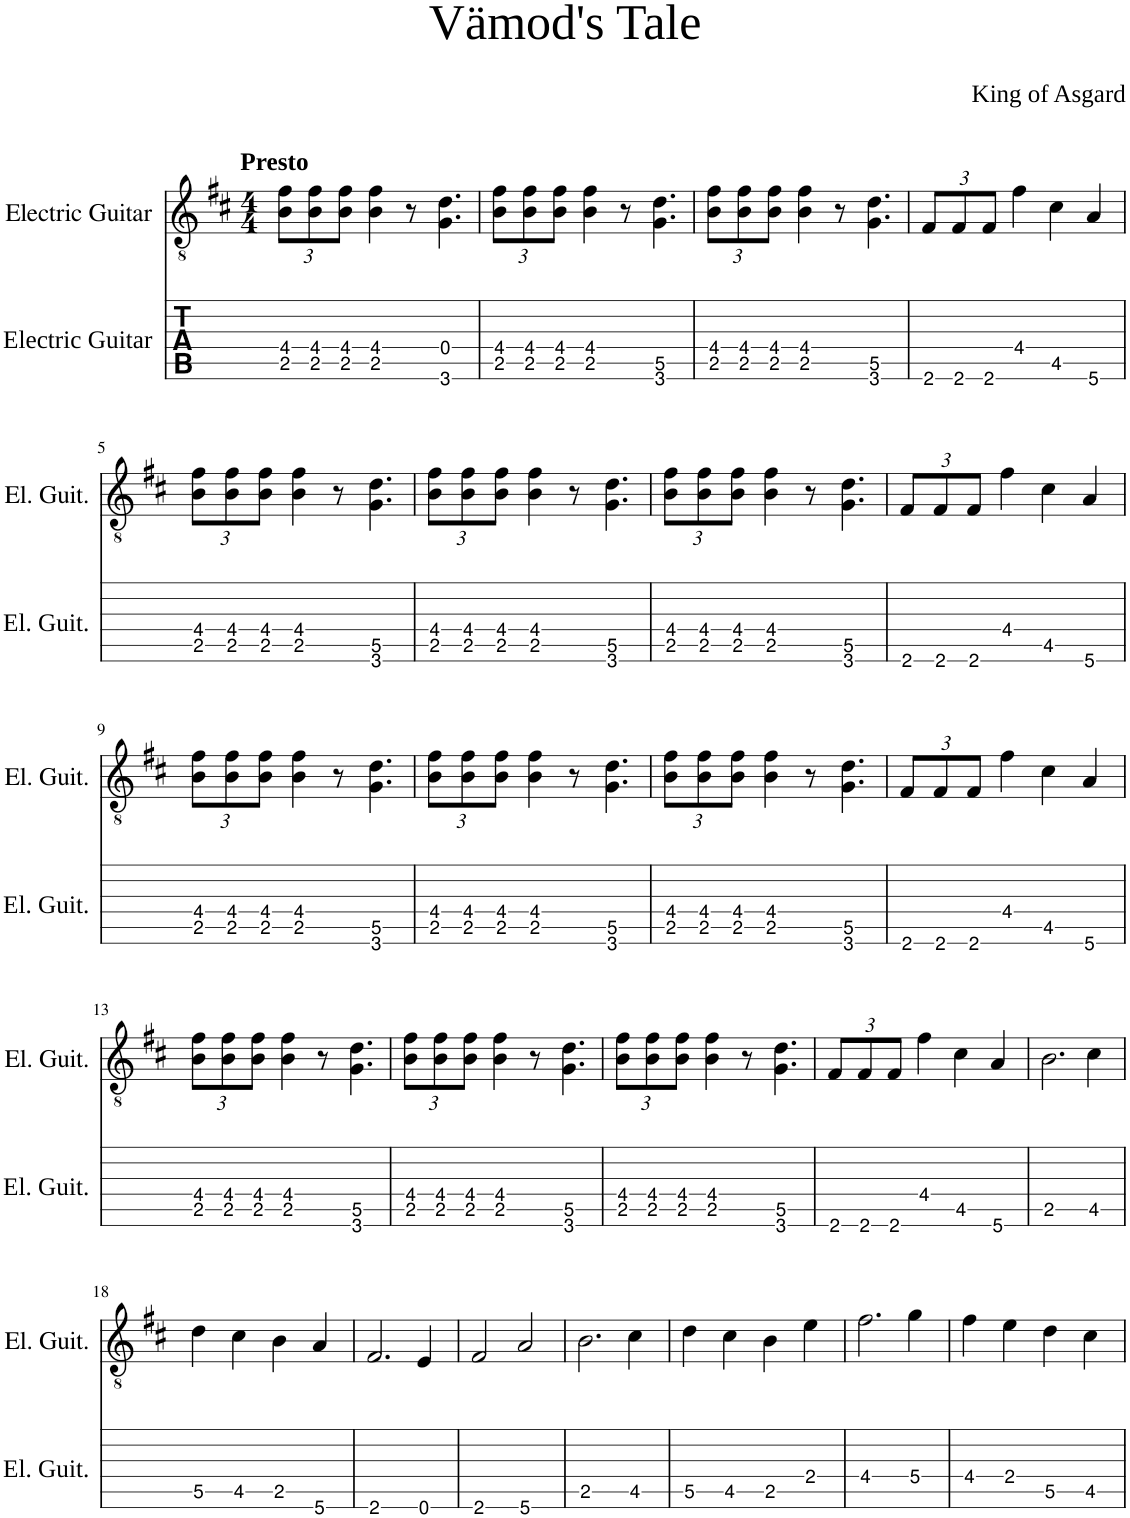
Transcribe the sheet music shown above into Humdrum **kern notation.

**kern	**kern
*part2	*part1
*staff2	*staff1
*I"Electric Guitar	*I"Electric Guitar
*I'El. Guit.	*I'El. Guit.
*stria6	*
*	*clefGv2
*k[f#c#]	*k[f#c#]
*M4/4	*M4/4
*Xbrackettup	*Xbrackettup
=1	=1
!	!LO:TX:a:B:t=Presto
12BB\ 12F#\L	12B\ 12f#\L
12BB\ 12F#\	12B\ 12f#\
12BB\ 12F#\J	12B\ 12f#\J
4BB 4F#	4B\ 4f#\
8r	8r
4.GG 4.D	4.G\ 4.d\
=2	=2
12BB\ 12F#\L	12B\ 12f#\L
12BB\ 12F#\	12B\ 12f#\
12BB\ 12F#\J	12B\ 12f#\J
4BB 4F#	4B\ 4f#\
8r	8r
4.GG 4.D	4.G\ 4.d\
=3	=3
12BB\ 12F#\L	12B\ 12f#\L
12BB\ 12F#\	12B\ 12f#\
12BB\ 12F#\J	12B\ 12f#\J
4BB 4F#	4B\ 4f#\
8r	8r
4.GG 4.D	4.G\ 4.d\
=4	=4
12FF#L	12F#/L
12FF#	12F#/
12FF#J	12F#/J
4F#	4f#\
4C#	4c#\
4AA	4A/
!!LO:LB:g=z
=5	=5
12BB\ 12F#\L	12B\ 12f#\L
12BB\ 12F#\	12B\ 12f#\
12BB\ 12F#\J	12B\ 12f#\J
4BB 4F#	4B\ 4f#\
8r	8r
4.GG 4.D	4.G\ 4.d\
=6	=6
12BB\ 12F#\L	12B\ 12f#\L
12BB\ 12F#\	12B\ 12f#\
12BB\ 12F#\J	12B\ 12f#\J
4BB 4F#	4B\ 4f#\
8r	8r
4.GG 4.D	4.G\ 4.d\
=7	=7
12BB\ 12F#\L	12B\ 12f#\L
12BB\ 12F#\	12B\ 12f#\
12BB\ 12F#\J	12B\ 12f#\J
4BB 4F#	4B\ 4f#\
8r	8r
4.GG 4.D	4.G\ 4.d\
=8	=8
12FF#L	12F#/L
12FF#	12F#/
12FF#J	12F#/J
4F#	4f#\
4C#	4c#\
4AA	4A/
!!LO:LB:g=z
=9	=9
12BB\ 12F#\L	12B\ 12f#\L
12BB\ 12F#\	12B\ 12f#\
12BB\ 12F#\J	12B\ 12f#\J
4BB 4F#	4B\ 4f#\
8r	8r
4.GG 4.D	4.G\ 4.d\
=10	=10
12BB\ 12F#\L	12B\ 12f#\L
12BB\ 12F#\	12B\ 12f#\
12BB\ 12F#\J	12B\ 12f#\J
4BB 4F#	4B\ 4f#\
8r	8r
4.GG 4.D	4.G\ 4.d\
=11	=11
12BB\ 12F#\L	12B\ 12f#\L
12BB\ 12F#\	12B\ 12f#\
12BB\ 12F#\J	12B\ 12f#\J
4BB 4F#	4B\ 4f#\
8r	8r
4.GG 4.D	4.G\ 4.d\
=12	=12
12FF#L	12F#/L
12FF#	12F#/
12FF#J	12F#/J
4F#	4f#\
4C#	4c#\
4AA	4A/
!!LO:LB:g=z
=13	=13
12BB\ 12F#\L	12B\ 12f#\L
12BB\ 12F#\	12B\ 12f#\
12BB\ 12F#\J	12B\ 12f#\J
4BB 4F#	4B\ 4f#\
8r	8r
4.GG 4.D	4.G\ 4.d\
=14	=14
12BB\ 12F#\L	12B\ 12f#\L
12BB\ 12F#\	12B\ 12f#\
12BB\ 12F#\J	12B\ 12f#\J
4BB 4F#	4B\ 4f#\
8r	8r
4.GG 4.D	4.G\ 4.d\
=15	=15
12BB\ 12F#\L	12B\ 12f#\L
12BB\ 12F#\	12B\ 12f#\
12BB\ 12F#\J	12B\ 12f#\J
4BB 4F#	4B\ 4f#\
8r	8r
4.GG 4.D	4.G\ 4.d\
=16	=16
12FF#L	12F#/L
12FF#	12F#/
12FF#J	12F#/J
4F#	4f#\
4C#	4c#\
4AA	4A/
=17	=17
2.BB	2.B\
4C#	4c#\
!!LO:LB:g=z
=18	=18
4D	4d\
4C#	4c#\
4BB	4B\
4AA	4A/
=19	=19
2.FF#	2.F#/
4EE	4E/
=20	=20
2FF#	2F#/
2AA	2A/
=21	=21
2.BB	2.B\
4C#	4c#\
=22	=22
4D	4d\
4C#	4c#\
4BB	4B\
4E	4e\
=23	=23
2.F#	2.f#\
4G	4g\
=24	=24
4F#	4f#\
4E	4e\
4D	4d\
4C#	4c#\
=	=
*-	*-
